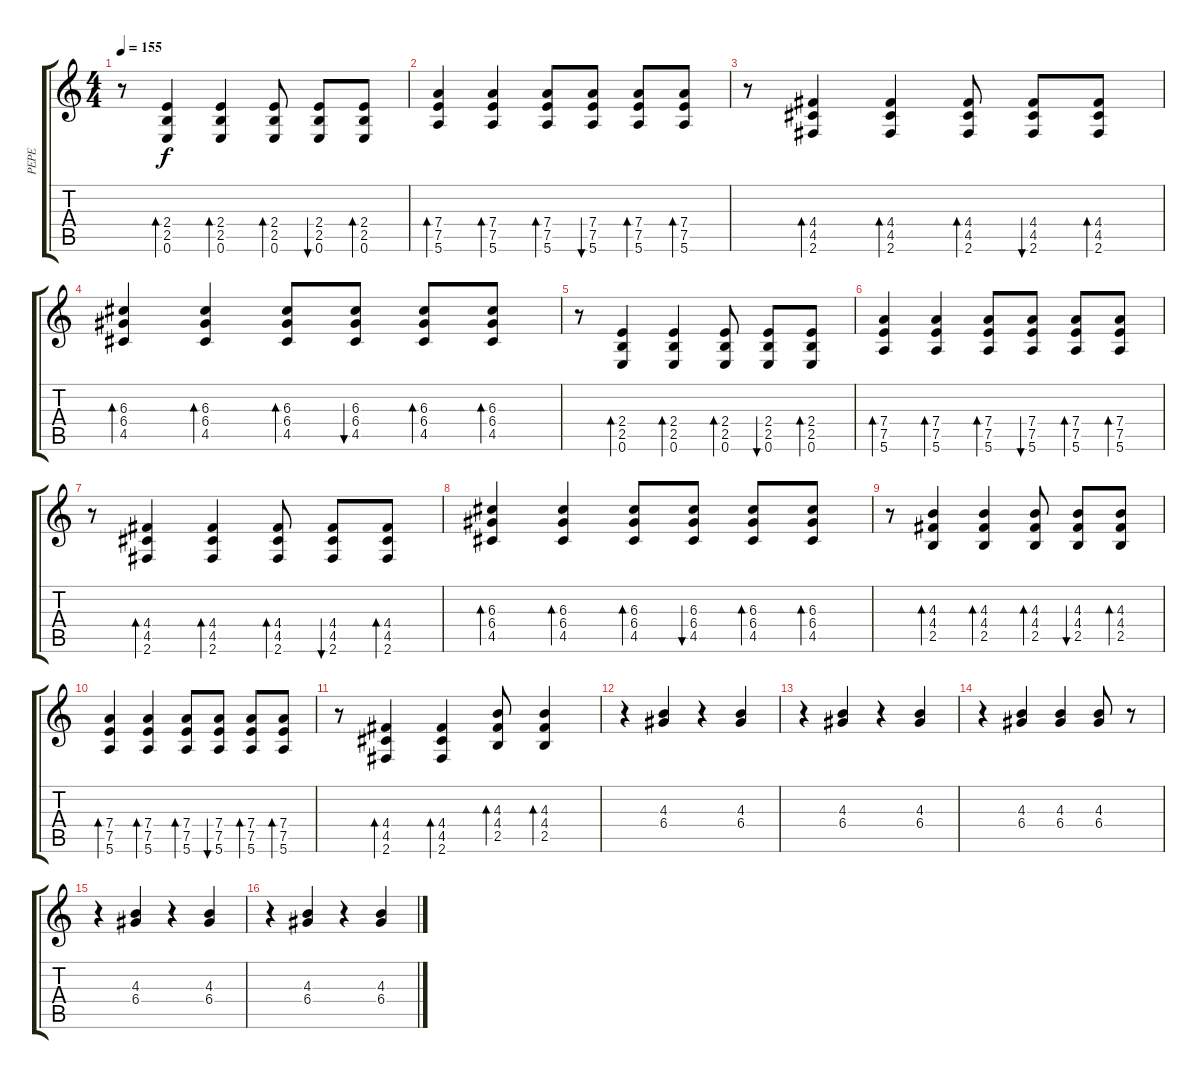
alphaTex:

\track ("PEPE " "PEPE ") {instrument distortionguitar}
\staff {score tabs}
\tuning (E4 B3 G3 D3 A2 E2) {hide}
\ts (4 4)
\tempo 155
\clef g2
\ks c
r.8{dy f} (2.4 2.5 0.6).4{bd 60} (2.4 2.5 0.6).4{bd 60} (2.4 2.5 0.6).8{bd 60} (2.4 2.5 0.6).8{bu 60} (2.4 2.5 0.6).8{bd 60} |
(7.4 7.5 5.6).4{bd 60} (7.4 7.5 5.6).4{bd 60} (7.4 7.5 5.6).8{bd 60} (7.4 7.5 5.6).8{bu 60} (7.4 7.5 5.6).8{bd 60} (7.4 7.5 5.6).8{bd 60} |
r.8 (4.4 4.5 2.6).4{bd 60} (4.4 4.5 2.6).4{bd 60} (4.4 4.5 2.6).8{bd 60} (4.4 4.5 2.6).8{bu 60} (4.4 4.5 2.6).8{bd 60} |
(6.3 6.4 4.5).4{bd 60} (6.3 6.4 4.5).4{bd 60} (6.3 6.4 4.5).8{bd 60} (6.3 6.4 4.5).8{bu 60} (6.3 6.4 4.5).8{bd 60} (6.3 6.4 4.5).8{bd 60} |
r.8 (2.4 2.5 0.6).4{bd 60} (2.4 2.5 0.6).4{bd 60} (2.4 2.5 0.6).8{bd 60} (2.4 2.5 0.6).8{bu 60} (2.4 2.5 0.6).8{bd 60} |
(7.4 7.5 5.6).4{bd 60} (7.4 7.5 5.6).4{bd 60} (7.4 7.5 5.6).8{bd 60} (7.4 7.5 5.6).8{bu 60} (7.4 7.5 5.6).8{bd 60} (7.4 7.5 5.6).8{bd 60} |
r.8 (4.4 4.5 2.6).4{bd 60} (4.4 4.5 2.6).4{bd 60} (4.4 4.5 2.6).8{bd 60} (4.4 4.5 2.6).8{bu 60} (4.4 4.5 2.6).8{bd 60} |
(6.3 6.4 4.5).4{bd 60} (6.3 6.4 4.5).4{bd 60} (6.3 6.4 4.5).8{bd 60} (6.3 6.4 4.5).8{bu 60} (6.3 6.4 4.5).8{bd 60} (6.3 6.4 4.5).8{bd 60} |
r.8 (4.3 4.4 2.5).4{bd 60} (4.3 4.4 2.5).4{bd 60} (4.3 4.4 2.5).8{bd 60} (4.3 4.4 2.5).8{bu 60} (4.3 4.4 2.5).8{bd 60} |
(7.4 7.5 5.6).4{bd 60} (7.4 7.5 5.6).4{bd 60} (7.4 7.5 5.6).8{bd 60} (7.4 7.5 5.6).8{bu 60} (7.4 7.5 5.6).8{bd 60} (7.4 7.5 5.6).8{bd 60} |
r.8 (4.4 4.5 2.6).4{bd 60} (4.4 4.5 2.6).4{bd 60} (4.3 4.4 2.5).8{bd 60} (4.3 4.4 2.5).4{bd 60} |
r.4 (4.3 6.4).4 r.4 (4.3 6.4).4 |
r.4 (4.3 6.4).4 r.4 (4.3 6.4).4 |
r.4 (4.3 6.4).4 (4.3 6.4).4 (4.3 6.4).8 r.8 |
r.4 (4.3 6.4).4 r.4 (4.3 6.4).4 |
r.4 (4.3 6.4).4 r.4 (4.3 6.4).4
